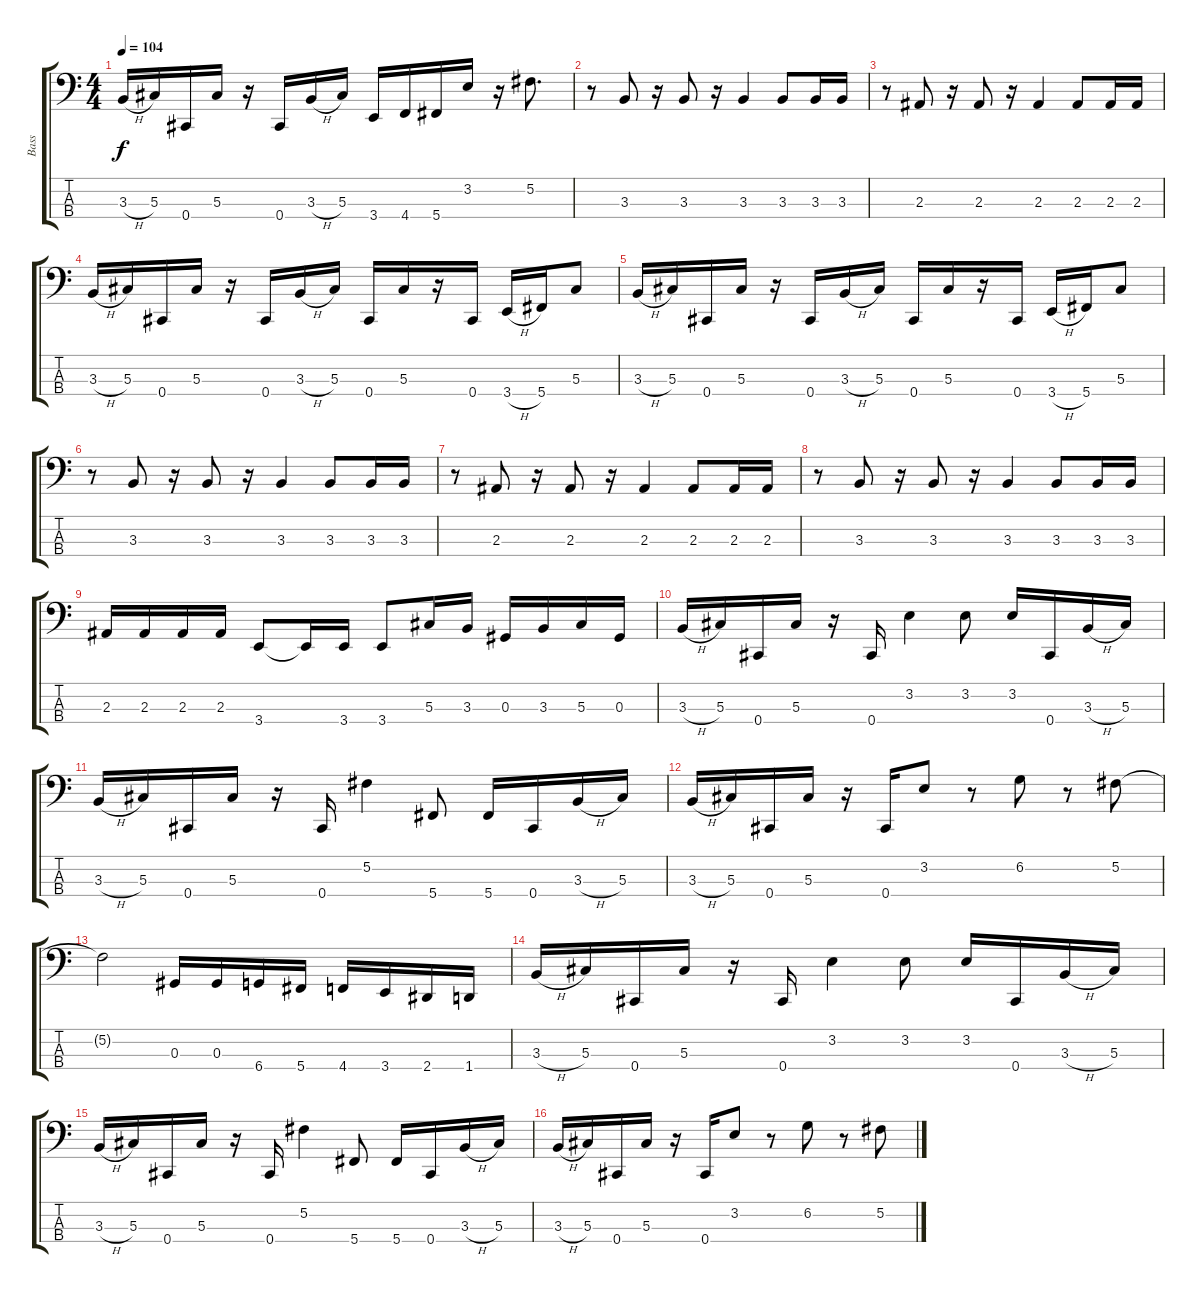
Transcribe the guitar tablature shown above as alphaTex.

\track ("Bass" "Bass") {instrument electricbasspick}
\staff {score tabs}
\tuning (Gb2 Db2 Ab1 Db1) {hide}
\ts (4 4)
\tempo 104
\clef f4
\ks c
3.3{h}.16{dy f} 5.3.16 0.4.16 5.3.16 r.16 0.4.16 3.3{h}.16 5.3.16 3.4.16 4.4.16 5.4.16 3.2.16 r.16 5.2.8{d} |
r.8 3.3.8 r.16 3.3.8 r.16 3.3.4 3.3.8 3.3.16 3.3.16 |
r.8 2.3.8 r.16 2.3.8 r.16 2.3.4 2.3.8 2.3.16 2.3.16 |
3.3{h}.16 5.3.16 0.4.16 5.3.16 r.16 0.4.16 3.3{h}.16 5.3.16 0.4.16 5.3.16 r.16 0.4.16 3.4{h}.16 5.4.16 5.3.8 |
3.3{h}.16 5.3.16 0.4.16 5.3.16 r.16 0.4.16 3.3{h}.16 5.3.16 0.4.16 5.3.16 r.16 0.4.16 3.4{h}.16 5.4.16 5.3.8 |
r.8 3.3.8 r.16 3.3.8 r.16 3.3.4 3.3.8 3.3.16 3.3.16 |
r.8 2.3.8 r.16 2.3.8 r.16 2.3.4 2.3.8 2.3.16 2.3.16 |
r.8 3.3.8 r.16 3.3.8 r.16 3.3.4 3.3.8 3.3.16 3.3.16 |
2.3.16 2.3.16 2.3.16 2.3.16 3.4.8 3.4{t}.16 3.4.16 3.4.8 5.3.16 3.3.16 0.3.16 3.3.16 5.3.16 0.3.16 |
3.3{h}.16 5.3.16 0.4.16 5.3.16 r.16 0.4.16 3.2.4 3.2.8 3.2.16 0.4.16 3.3{h}.16 5.3.16 |
3.3{h}.16 5.3.16 0.4.16 5.3.16 r.16 0.4.16 5.2.4 5.4.8 5.4.16 0.4.16 3.3{h}.16 5.3.16 |
3.3{h}.16 5.3.16 0.4.16 5.3.16 r.16 0.4.16 3.2.8 r.8 6.2.8 r.8 5.2.8 |
5.2{t}.2 0.3.16 0.3.16 6.4.16 5.4.16 4.4.16 3.4.16 2.4.16 1.4.16 |
3.3{h}.16 5.3.16 0.4.16 5.3.16 r.16 0.4.16 3.2.4 3.2.8 3.2.16 0.4.16 3.3{h}.16 5.3.16 |
3.3{h}.16 5.3.16 0.4.16 5.3.16 r.16 0.4.16 5.2.4 5.4.8 5.4.16 0.4.16 3.3{h}.16 5.3.16 |
3.3{h}.16 5.3.16 0.4.16 5.3.16 r.16 0.4.16 3.2.8 r.8 6.2.8 r.8 5.2.8
